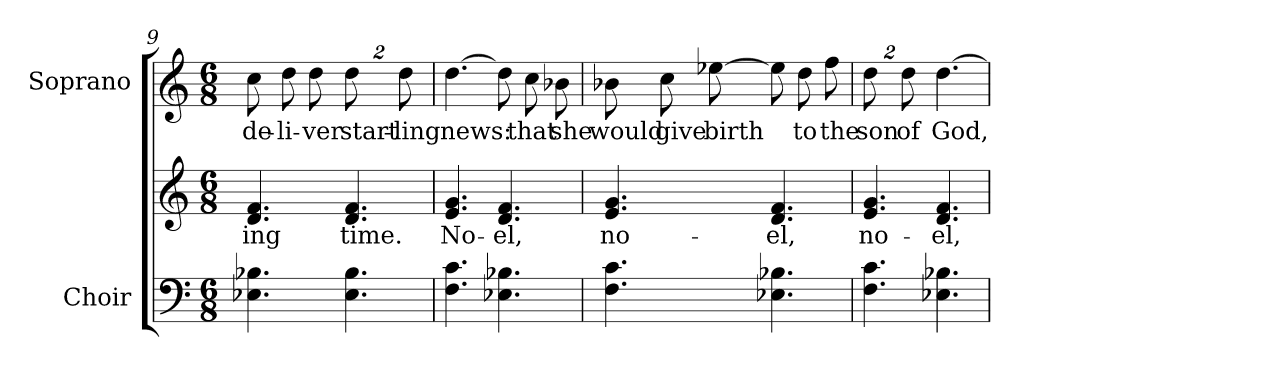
**kern	**kern	**text	**kern	**text
*part2	*part2	*part2	*part1	*part1
*staff3	*staff2	*staff2	*staff1	*staff1
*I"Choir	*	*	*I"Soprano	*
*I'Choir	*	*	*I'S.	*
*clefF4	*clefG2	*	*clefG2	*
*k[]	*k[]	*	*k[]	*
*C:	*C:	*	*C:	*
*M6/8	*M6/8	*	*M6/8	*
=9	=9	=9	=9	=9
!	!	!LO:LY:b:color=#000000	!	!
!	!	!	!	!LO:LY:b:color=#000000
4.E-Xi\ 4.B-Xi	4.di/ 4.fi	-ing	8cci\	de-
!	!	!	!	!LO:LY:b:color=#000000
.	.	.	8ddi\	-li-
!	!	!	!	!LO:LY:b:color=#000000
.	.	.	8ddi\	-ver
!	!	!LO:LY:b:color=#000000	!	!
*	*	*	*Xbrackettup	*
!	!	!	!	!LO:LY:b:color=#000000
4.E-i\ 4.B-i	4.di/ 4.fi	time.	16%3ddi\	start-
!	!	!	!	!LO:LY:b:color=#000000
.	.	.	16%3ddi\	-ling
!!LO:LB:g=z
=10	=10	=10	=10	=10
!	!	!LO:LY:b:color=#000000	!	!
!	!	!	!	!LO:LY:b:color=#000000
4.Fi\ 4.ci	4.ei/ 4.gi	No-	[4.ddi\	news:
!	!	!LO:LY:b:color=#000000	!	!
4.E-Xi\ 4.B-Xi	4.di/ 4.fi	-el,	8ddi\]	.
!	!	!	!	!LO:LY:b:color=#000000
.	.	.	8cci\	that
!	!	!	!	!LO:LY:b:color=#000000
.	.	.	8b-Xi\	she
=11	=11	=11	=11	=11
!	!	!LO:LY:b:color=#000000	!	!
!	!	!	!	!LO:LY:b:color=#000000
4.Fi\ 4.ci	4.ei/ 4.gi	no-	8b-Xi\	would
!	!	!	!	!LO:LY:b:color=#000000
.	.	.	8cci\	give
!	!	!	!	!LO:LY:b:color=#000000
.	.	.	[8ee-Xi\	birth
!	!	!LO:LY:b:color=#000000	!	!
4.E-Xi\ 4.B-Xi	4.di/ 4.fi	-el,	8ee-i\]	.
!	!	!	!	!LO:LY:b:color=#000000
.	.	.	8ddi\	to
!	!	!	!	!LO:LY:b:color=#000000
.	.	.	8ffi\	the
=12	=12	=12	=12	=12
!	!	!LO:LY:b:color=#000000	!	!
!	!	!	!	!LO:LY:b:color=#000000
4.Fi\ 4.ci	4.ei/ 4.gi	no-	16%3ddi\	son
!	!	!	!	!LO:LY:b:color=#000000
.	.	.	16%3ddi\	of
!	!	!LO:LY:b:color=#000000	!	!
!	!	!	!	!LO:LY:b:color=#000000
4.E-Xi\ 4.B-Xi	4.di/ 4.fi	-el,	[4.ddi\	God,
=	=	=	=	=
*-	*-	*-	*-	*-
